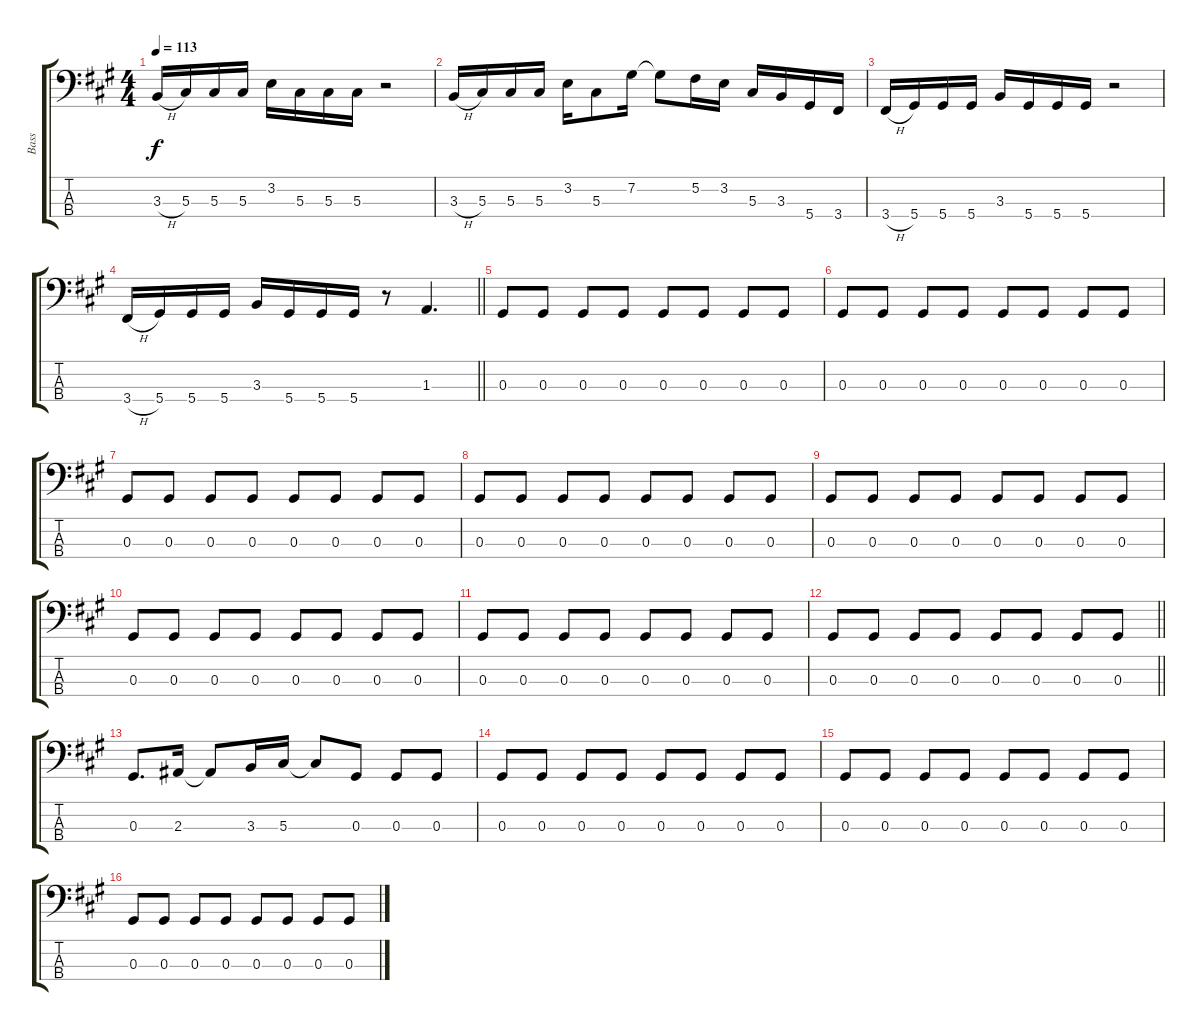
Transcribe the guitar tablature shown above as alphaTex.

\track ("Bass" "Bass") {instrument electricbassfinger}
\staff {score tabs}
\tuning (Gb2 Db2 Ab1 Eb1) {hide}
\ts (4 4)
\tempo 113
\clef f4
\ks a
3.3{h}.16{dy f} 5.3.16 5.3.16 5.3.16 3.2.16 5.3.16 5.3.16 5.3.16 r.2 |
3.3{h}.16 5.3.16 5.3.16 5.3.16 3.2.16 5.3.8 7.2.16 7.2{t}.8 5.2.16 3.2.16 5.3.16 3.3.16 5.4.16 3.4.16 |
3.4{h}.16 5.4.16 5.4.16 5.4.16 3.3.16 5.4.16 5.4.16 5.4.16 r.2 |
\barLineRight lightlight
3.4{h}.16 5.4.16 5.4.16 5.4.16 3.3.16 5.4.16 5.4.16 5.4.16 r.8 1.3.4{d} |
0.3.8 0.3.8 0.3.8 0.3.8 0.3.8 0.3.8 0.3.8 0.3.8 |
0.3.8 0.3.8 0.3.8 0.3.8 0.3.8 0.3.8 0.3.8 0.3.8 |
0.3.8 0.3.8 0.3.8 0.3.8 0.3.8 0.3.8 0.3.8 0.3.8 |
0.3.8 0.3.8 0.3.8 0.3.8 0.3.8 0.3.8 0.3.8 0.3.8 |
0.3.8 0.3.8 0.3.8 0.3.8 0.3.8 0.3.8 0.3.8 0.3.8 |
0.3.8 0.3.8 0.3.8 0.3.8 0.3.8 0.3.8 0.3.8 0.3.8 |
0.3.8 0.3.8 0.3.8 0.3.8 0.3.8 0.3.8 0.3.8 0.3.8 |
\barLineRight lightlight
0.3.8 0.3.8 0.3.8 0.3.8 0.3.8 0.3.8 0.3.8 0.3.8 |
\section ("" " ")
0.3.8{d} 2.3.16 2.3{t}.8 3.3.16 5.3.16 5.3{t}.8 0.3.8 0.3.8 0.3.8 |
0.3.8 0.3.8 0.3.8 0.3.8 0.3.8 0.3.8 0.3.8 0.3.8 |
0.3.8 0.3.8 0.3.8 0.3.8 0.3.8 0.3.8 0.3.8 0.3.8 |
0.3.8 0.3.8 0.3.8 0.3.8 0.3.8 0.3.8 0.3.8 0.3.8
